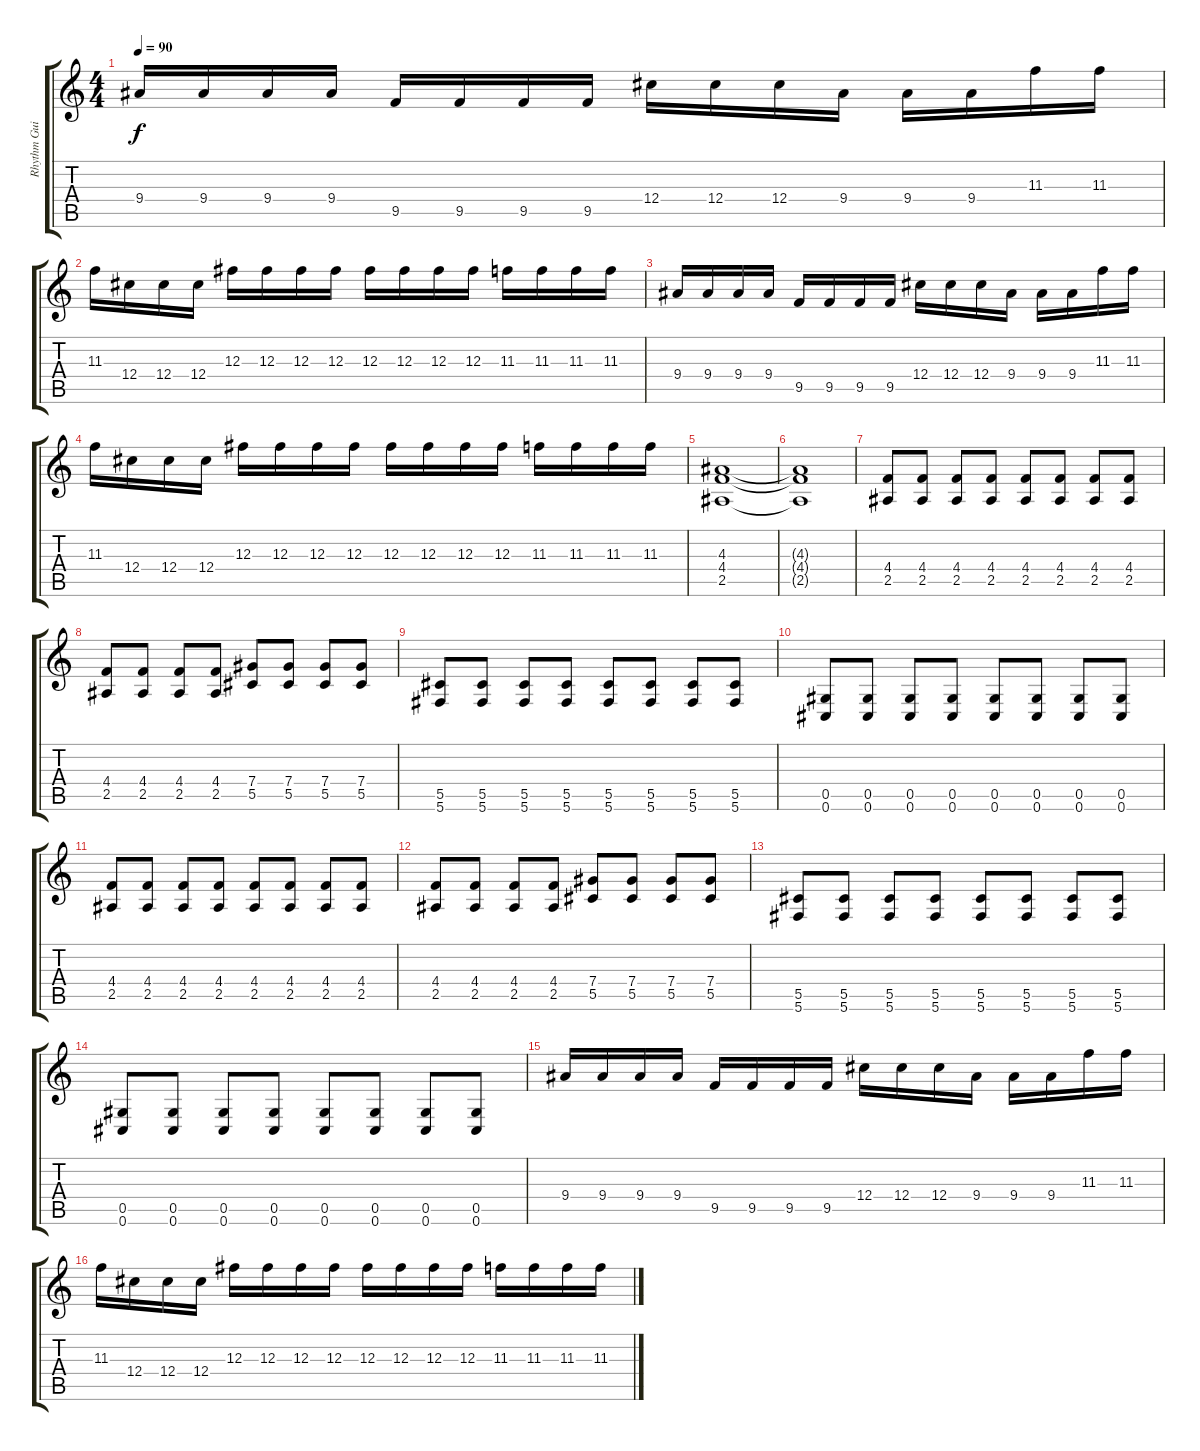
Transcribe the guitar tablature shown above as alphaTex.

\track ("Rhythm Guitar" "Rhythm Gui") {instrument distortionguitar}
\staff {score tabs}
\tuning (Eb4 Bb3 Gb3 Db3 Ab2 Db2) {hide}
\ts (4 4)
\tempo 90
\clef g2
\ks c
9.4.16{dy f} 9.4.16 9.4.16 9.4.16 9.5.16 9.5.16 9.5.16 9.5.16 12.4.16 12.4.16 12.4.16 9.4.16 9.4.16 9.4.16 11.3.16 11.3.16 |
11.3.16 12.4.16 12.4.16 12.4.16 12.3.16 12.3.16 12.3.16 12.3.16 12.3.16 12.3.16 12.3.16 12.3.16 11.3.16 11.3.16 11.3.16 11.3.16 |
9.4.16 9.4.16 9.4.16 9.4.16 9.5.16 9.5.16 9.5.16 9.5.16 12.4.16 12.4.16 12.4.16 9.4.16 9.4.16 9.4.16 11.3.16 11.3.16 |
11.3.16 12.4.16 12.4.16 12.4.16 12.3.16 12.3.16 12.3.16 12.3.16 12.3.16 12.3.16 12.3.16 12.3.16 11.3.16 11.3.16 11.3.16 11.3.16 |
(4.3 4.4 2.5).1 |
(4.3{t} 4.4{t} 2.5{t}).1 |
(4.4 2.5).8 (4.4 2.5).8 (4.4 2.5).8 (4.4 2.5).8 (4.4 2.5).8 (4.4 2.5).8 (4.4 2.5).8 (4.4 2.5).8 |
(4.4 2.5).8 (4.4 2.5).8 (4.4 2.5).8 (4.4 2.5).8 (7.4 5.5).8 (7.4 5.5).8 (7.4 5.5).8 (7.4 5.5).8 |
(5.5 5.6).8 (5.5 5.6).8 (5.5 5.6).8 (5.5 5.6).8 (5.5 5.6).8 (5.5 5.6).8 (5.5 5.6).8 (5.5 5.6).8 |
(0.5 0.6).8 (0.5 0.6).8 (0.5 0.6).8 (0.5 0.6).8 (0.5 0.6).8 (0.5 0.6).8 (0.5 0.6).8 (0.5 0.6).8 |
(4.4 2.5).8 (4.4 2.5).8 (4.4 2.5).8 (4.4 2.5).8 (4.4 2.5).8 (4.4 2.5).8 (4.4 2.5).8 (4.4 2.5).8 |
(4.4 2.5).8 (4.4 2.5).8 (4.4 2.5).8 (4.4 2.5).8 (7.4 5.5).8 (7.4 5.5).8 (7.4 5.5).8 (7.4 5.5).8 |
(5.5 5.6).8 (5.5 5.6).8 (5.5 5.6).8 (5.5 5.6).8 (5.5 5.6).8 (5.5 5.6).8 (5.5 5.6).8 (5.5 5.6).8 |
(0.5 0.6).8 (0.5 0.6).8 (0.5 0.6).8 (0.5 0.6).8 (0.5 0.6).8 (0.5 0.6).8 (0.5 0.6).8 (0.5 0.6).8 |
9.4.16 9.4.16 9.4.16 9.4.16 9.5.16 9.5.16 9.5.16 9.5.16 12.4.16 12.4.16 12.4.16 9.4.16 9.4.16 9.4.16 11.3.16 11.3.16 |
11.3.16 12.4.16 12.4.16 12.4.16 12.3.16 12.3.16 12.3.16 12.3.16 12.3.16 12.3.16 12.3.16 12.3.16 11.3.16 11.3.16 11.3.16 11.3.16
